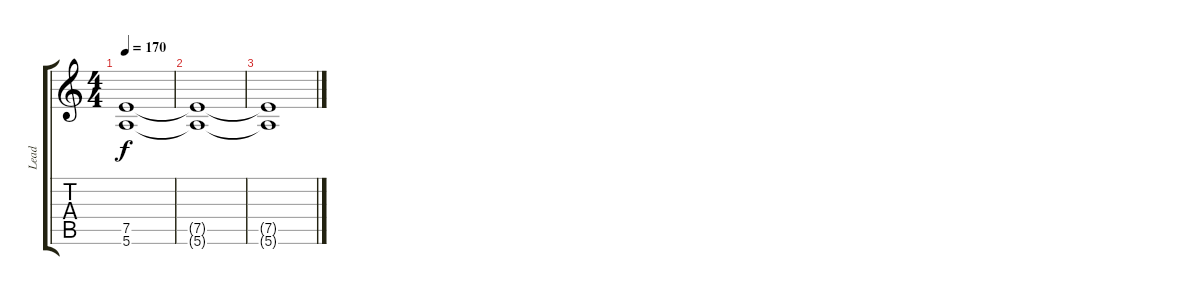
\track ("Lead" "Lead") {instrument distortionguitar}
\staff {score tabs}
\tuning (E4 B3 G3 D3 A2 E2) {hide}
\ts (4 4)
\tempo 170
\clef g2
\ks c
(7.5{t} 5.6{t}).1{dy f} |
(7.5{t} 5.6{t}).1 |
(7.5{t} 5.6{t}).1
